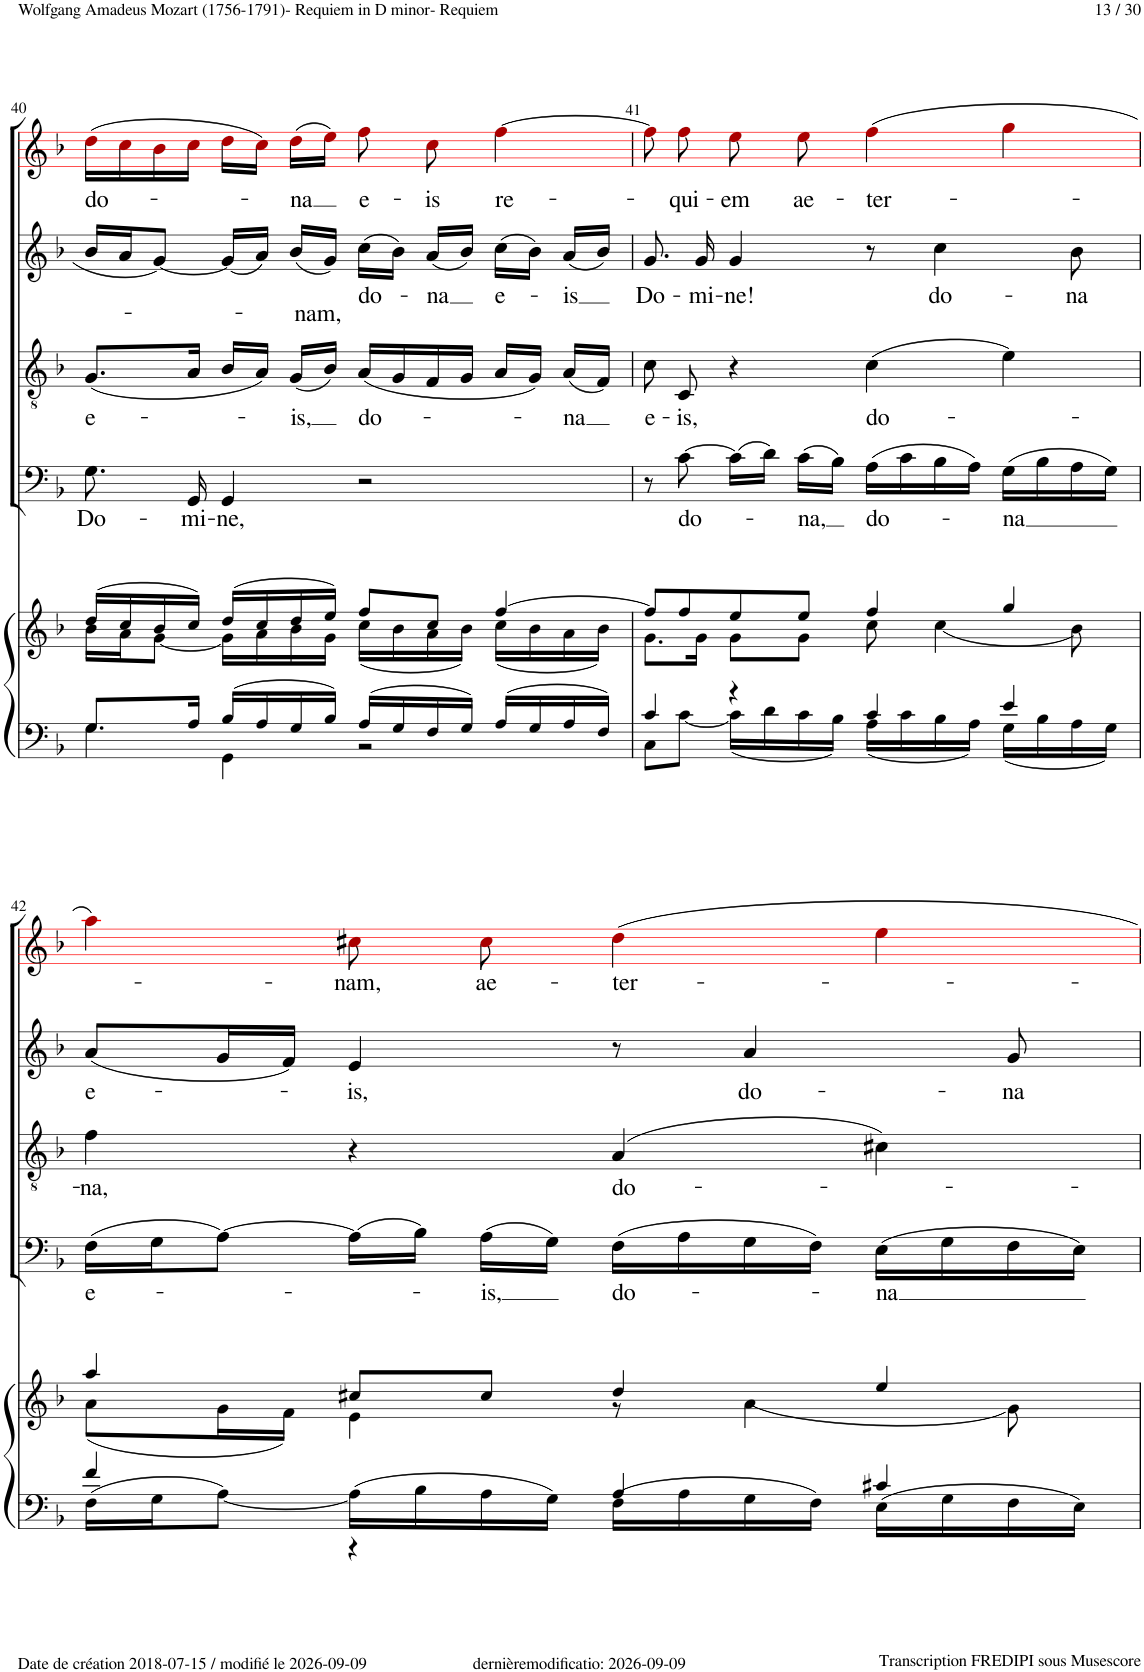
**kern	**kern	**kern	**text	**kern	**text	**kern	**text	**kern	**text
*part5	*part5	*part4	*part4	*part3	*part3	*part2	*part2	*part1	*part1
*staff6	*staff5	*staff4	*staff4	*staff3	*staff3	*staff2	*staff2	*staff1	*staff1
*I"Piano	*	*I"Basso Chorus	*	*I"Tenor Chorus	*	*I"Alto Chorus	*	*I"Soprano Chorus	*
*I'Pno	*	*I'Ch	*	*I'Ch	*	*I'Ch	*	*	*
!!LO:PB:g=z
*clefF4	*clefG2	*clefF4	*	*clefGv2	*	*clefG2	*	*clefG2	*
*	*	*	*	*	*	*	*	*ITrd1c2	*
*k[b-]	*k[b-]	*k[b-]	*	*k[b-]	*	*k[b-]	*	*k[b-]	*
*M4/4	*M4/4	*M4/4	*	*M4/4	*	*M4/4	*	*M4/4	*
*met(c)	*met(c)	*met(c)	*	*met(c)	*	*met(c)	*	*met(c)	*
=40	=40	=40	=40	=40	=40	=40	=40	=40	=40
!LO:N:head=solid	!	!	!LO:LY:b	!	!LO:LY:b	!	!	!	!LO:LY:b
*^	*^	*	*	*	*	*	*	*	*
8.G/L	4G\	(16dd/LL	16b-\LL	8.G!\	Do-	(8.G!/L	e-	16b-!/LL	.	(16dd!i\LL	do-
.	.	16cc/	16a\J	.	.	.	.	16a!/J	.	16cc!i\	.
.	.	16b-/	[8g\J	.	.	.	.	[8g!/J	.	16b-!i\	.
!	!	!	!	!	!LO:LY:b	!	!	!	!	!	!
16A/Jk	.	16cc/JJ)	.	16GG!/	-mi-	16A!/Jk	.	.	.	16cc!i\JJ	.
!	!	!	!	!	!LO:LY:b	!	!	!	!	!	!
16B-/LL	4GG\	(16dd/LL	16g\LL]	4GG!/	-ne,	16B-!/LL	.	(16g!/LL]	.	16dd!i\LL	.
16A/	.	16cc/	16a\	.	.	16A!/JJ)	.	16a!/JJ)	.	16cc!i\JJ)	.
!	!	!	!	!	!	!	!LO:LY:b	!	!LO:LY:b	!	!LO:LY:b
16G/	.	16dd/	16b-\	.	.	(16G!/LL	-is,	(16b-!/LL	-nam,	(16dd!i\LL	-na
16B-/JJ	.	16ee/JJ)	16g\JJ	.	.	16B-!/JJ)	.	16g!/JJ)	.	16ee!i\JJ)	.
!	!	!	!	!	!	!	!LO:LY:b	!	!LO:LY:b	!	!LO:LY:b
16A/LL	2r	8ff/L	(16cc\LL	2r	.	(16A!/LL	do-	(16cc!\LL	do-	8ff!i\	e-
16G/	.	.	16b-\	.	.	16G!/	.	16b-!\JJ)	.	.	.
!	!	!	!	!	!	!	!	!	!LO:LY:b	!	!LO:LY:b
16F/	.	8cc/J	16a\	.	.	16F!/	.	(16a!/LL	-na	8cc!i\	-is
16G/JJ	.	.	16b-\JJ)	.	.	16G!/JJ	.	16b-!/JJ)	.	.	.
!	!	!	!	!	!	!	!	!	!LO:LY:b	!	!LO:LY:b
16A/LL	.	[4ff/	(16cc\LL	.	.	16A!/LL	.	(16cc!\LL	e-	[4ff!i\	re-
16G/	.	.	16b-\	.	.	16G!/JJ)	.	16b-!\JJ)	.	.	.
!	!	!	!	!	!	!	!LO:LY:b	!	!LO:LY:b	!	!
16A/	.	.	16a\	.	.	(16A!/LL	-na	(16a!/LL	-is	.	.
16F/JJ	.	.	16b-\JJ)	.	.	16F!/JJ)	.	16b-!/JJ)	.	.	.
=41	=41	=41	=41	=41	=41	=41	=41	=41	=41	=41	=41
!	!	!	!	!	!	!	!LO:LY:b	!	!LO:LY:b	!	!
4c/	8C\L	8ff/L]	8.g\L	8r	.	8c!\	e-	8.g!/	Do-	8ff!i\]	.
!	!	!	!	!	!LO:LY:b	!	!LO:LY:b	!	!	!	!LO:LY:b
.	[8c\J	8ff/	.	[8c!\	do-	8C!/	-is,	.	.	8ff!i\	-qui-
!	!	!	!	!	!	!	!	!	!LO:LY:b	!	!
.	.	.	16g\Jk	.	.	.	.	16g!/	-mi-	.	.
!	!	!	!	!	!	!	!	!	!LO:LY:b	!	!LO:LY:b
4r	16c\LL]	8ee/	8g\L	(16c!\LL]	.	4r	.	4g!/	-ne!	8ee!i\	-em
.	16d\	.	.	16d!\JJ)	.	.	.	.	.	.	.
!	!	!	!	!	!LO:LY:b	!	!	!	!	!	!LO:LY:b
.	16c\	8ee/J	8g\J	(16c!\LL	-na,	.	.	.	.	8ee!i\	ae-
.	16B-\JJ	.	.	16B-!\JJ)	.	.	.	.	.	.	.
!	!	!	!	!	!LO:LY:b	!	!LO:LY:b	!	!	!	!LO:LY:b
4c/	16A\LL	4ff/	8cc\	(16A!\LL	do-	(4c!\	do-	8r	.	(4ff!i\	-ter-
.	16c\	.	.	16c!\	.	.	.	.	.	.	.
!	!	!	!	!	!	!	!	!	!LO:LY:b	!	!
.	16B-\	.	(4cc\	16B-!\	.	.	.	4cc!\	do-	.	.
.	16A\JJ	.	.	16A!\JJ)	.	.	.	.	.	.	.
!	!	!	!	!	!LO:LY:b	!	!	!	!	!	!
4e/	16G\LL	4gg/	.	(16G!\LL	-na	4e!\)	.	.	.	4gg!i\	.
.	16B-\	.	.	16B-!\	.	.	.	.	.	.	.
!	!	!	!	!	!	!	!	!	!LO:LY:b	!	!
.	16A\	.	8b-\)	16A!\	.	.	.	8b-!\	-na	.	.
.	16G\JJ	.	.	16G!\JJ)	.	.	.	.	.	.	.
!!LO:LB:g=z
=42	=42	=42	=42	=42	=42	=42	=42	=42	=42	=42	=42
!	!	!	!	!	!LO:LY:b	!	!LO:LY:b	!	!LO:LY:b	!	!
16F\LL	4f/	4aa/	(8a\L	(16F!\LL	e-	4f!\	-na,	(8a!/L	e-	4aa!i\)	.
16G\J	.	.	.	16G!\J	.	.	.	.	.	.	.
[8A\J	.	.	16g\L	[8A!\J)	.	.	.	16g!/L	.	.	.
.	.	.	16f\JJ)	.	.	.	.	16f!/JJ)	.	.	.
!	!	!	!	!	!	!	!	!	!LO:LY:b	!	!LO:LY:b
16A\LL]	4r	8cc#X/L	4e\	(16A!\LL]	.	4r	.	4e!/	-is,	8cc#X!i\	-nam,
16B-\	.	.	.	16B-!\JJ)	.	.	.	.	.	.	.
!	!	!	!	!	!LO:LY:b	!	!	!	!	!	!LO:LY:b
16A\	.	8cc#/J	.	(16A!\LL	-is,	.	.	.	.	8cc#!i\	ae-
16G\JJ	.	.	.	16G!\JJ)	.	.	.	.	.	.	.
!	!	!	!	!	!LO:LY:b	!	!LO:LY:b	!	!	!	!LO:LY:b
16F\LL	4A/	4dd/	8r	(16F!\LL	do-	(4A!/	do-	8r	.	4dd!i\	-ter-
16A\	.	.	.	16A!\	.	.	.	.	.	.	.
!	!	!	!	!	!	!	!	!	!LO:LY:b	!	!
16G\	.	.	(4a\	16G!\	.	.	.	4a!/	do-	.	.
16F\JJ	.	.	.	16F!\JJ)	.	.	.	.	.	.	.
!	!	!	!	!	!LO:LY:b	!	!	!	!	!	!
16E\LL	4c#X/	4ee/	.	(16E!\LL	-na	4c#X!\)	.	.	.	4ee!i\	.
16G\	.	.	.	16G!\	.	.	.	.	.	.	.
!	!	!	!	!	!	!	!	!	!LO:LY:b	!	!
16F\	.	.	8g\)	16F!\	.	.	.	8g!/	-na	.	.
16E\JJ	.	.	.	16E!\JJ)	.	.	.	.	.	.	.
*v	*v	*	*	*	*	*	*	*	*	*	*
*	*v	*v	*	*	*	*	*	*	*	*
=	=	=	=	=	=	=	=	=	=
*-	*-	*-	*-	*-	*-	*-	*-	*-	*-
